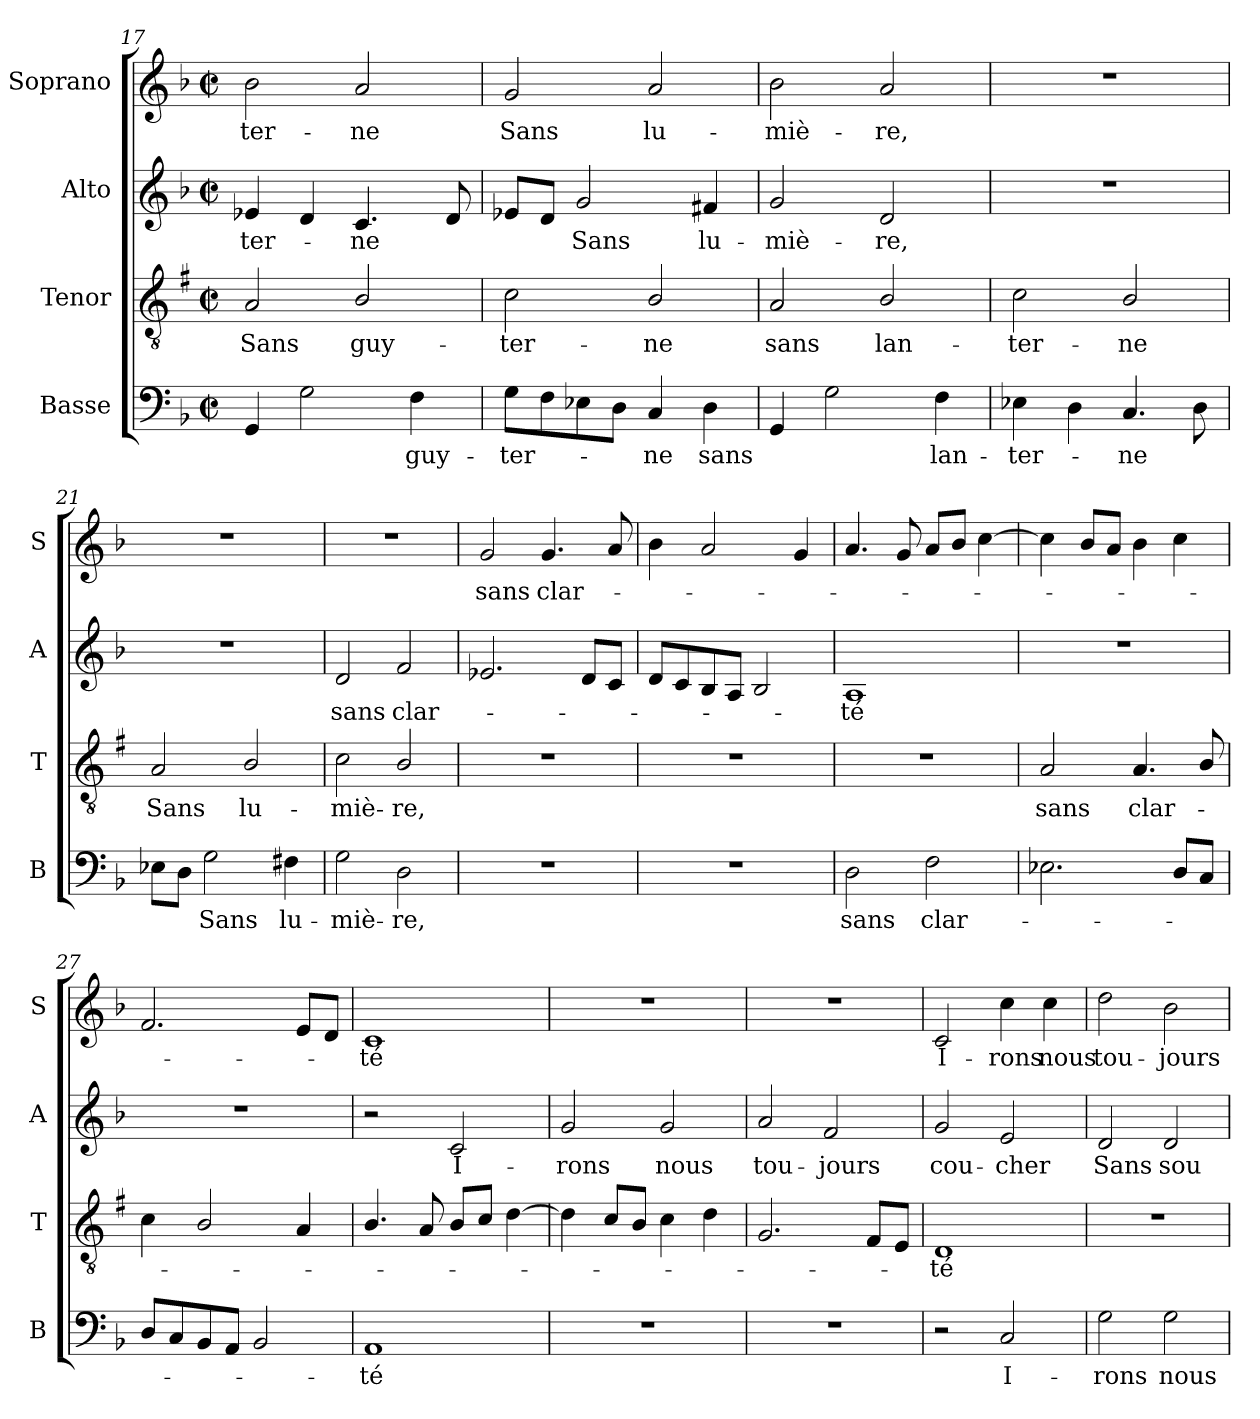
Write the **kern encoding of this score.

**kern	**text	**kern	**text	**kern	**text	**kern	**text
*part4	*part4	*part3	*part3	*part2	*part2	*part1	*part1
*staff4	*staff4	*staff3	*staff3	*staff2	*staff2	*staff1	*staff1
*I"Basse	*	*I"Tenor	*	*I"Alto	*	*I"Soprano	*
*I'B	*	*I'T	*	*I'A	*	*I'S	*
*clefF4	*	*clefGv2	*	*clefG2	*	*clefG2	*
*	*	*ITrd1c2	*	*	*	*	*
*k[b-]	*	*k[b-]	*	*k[b-]	*	*k[b-]	*
*d:	*	*d:	*	*d:	*	*d:	*
*M2/2	*	*M2/2	*	*M2/2	*	*M2/2	*
*met(c|)	*	*met(c|)	*	*met(c|)	*	*met(c|)	*
=17	=17	=17	=17	=17	=17	=17	=17
!	!	!	!LO:LY:b	!	!LO:LY:b	!	!LO:LY:b
4GG/	.	2G/	Sans	4e-X/	-ter-	2b-\	-ter-
2G\	.	.	.	4d/	.	.	.
!	!	!	!LO:LY:b	!	!LO:LY:b	!	!LO:LY:b
.	.	2A/	guy-	4.c/	-ne	2a/	-ne
!	!LO:LY:b	!	!	!	!	!	!
4F\	guy-	.	.	.	.	.	.
.	.	.	.	8d/	.	.	.
=18	=18	=18	=18	=18	=18	=18	=18
!	!LO:LY:b	!	!LO:LY:b	!	!	!	!LO:LY:b
8G\L	-ter-	2B-\	-ter-	8e-X/L	.	2g/	Sans
8F\	.	.	.	8d/J	.	.	.
!	!	!	!	!	!LO:LY:b	!	!
8E-X\	.	.	.	2g/	Sans	.	.
8D\J	.	.	.	.	.	.	.
!	!LO:LY:b	!	!LO:LY:b	!	!	!	!LO:LY:b
4C/	-ne	2A/	-ne	.	.	2a/	lu-
!	!LO:LY:b	!	!	!	!LO:LY:b	!	!
4D\	sans	.	.	4f#X/	lu-	.	.
=19	=19	=19	=19	=19	=19	=19	=19
!	!	!	!LO:LY:b	!	!LO:LY:b	!	!LO:LY:b
4GG/	.	2G/	sans	2g/	-miè-	2b-\	-miè-
2G\	.	.	.	.	.	.	.
!	!	!	!LO:LY:b	!	!LO:LY:b	!	!LO:LY:b
.	.	2A/	lan-	2d/	-re,	2a/	-re,
!	!LO:LY:b	!	!	!	!	!	!
4F\	lan-	.	.	.	.	.	.
=20	=20	=20	=20	=20	=20	=20	=20
!	!LO:LY:b	!	!LO:LY:b	!	!	!	!
4E-X\	-ter-	2B-\	-ter-	1r	.	1r	.
4D\	.	.	.	.	.	.	.
!	!LO:LY:b	!	!LO:LY:b	!	!	!	!
4.C/	-ne	2A/	-ne	.	.	.	.
8D\	.	.	.	.	.	.	.
=21	=21	=21	=21	=21	=21	=21	=21
!	!	!	!LO:LY:b	!	!	!	!
8E-X\L	.	2G/	Sans	1r	.	1r	.
8D\J	.	.	.	.	.	.	.
!	!LO:LY:b	!	!	!	!	!	!
2G\	Sans	.	.	.	.	.	.
!	!	!	!LO:LY:b	!	!	!	!
.	.	2A/	lu-	.	.	.	.
!	!LO:LY:b	!	!	!	!	!	!
4F#X\	lu-	.	.	.	.	.	.
=22	=22	=22	=22	=22	=22	=22	=22
!	!LO:LY:b	!	!LO:LY:b	!	!LO:LY:b	!	!
2G\	-miè-	2B-\	-miè-	2d/	sans	1r	.
!	!LO:LY:b	!	!LO:LY:b	!	!LO:LY:b	!	!
2D\	-re,	2A/	-re,	2f/	clar-	.	.
=23	=23	=23	=23	=23	=23	=23	=23
!	!	!	!	!	!	!	!LO:LY:b
1r	.	1r	.	2.e-X/	.	2g/	sans
!	!	!	!	!	!	!	!LO:LY:b
.	.	.	.	.	.	4.g/	clar-
.	.	.	.	8d/L	.	.	.
.	.	.	.	8c/J	.	8a/	.
!!LO:PB:g=z
=24	=24	=24	=24	=24	=24	=24	=24
1r	.	1r	.	8d/L	.	4b-\	.
.	.	.	.	8c/	.	.	.
.	.	.	.	8B-/	.	2a/	.
.	.	.	.	8A/J	.	.	.
.	.	.	.	2B-/	.	.	.
.	.	.	.	.	.	4g/	.
=25	=25	=25	=25	=25	=25	=25	=25
!	!LO:LY:b	!	!	!	!LO:LY:b	!	!
2D\	sans	1r	.	1A	-té	4.a/	.
.	.	.	.	.	.	8g/	.
!	!LO:LY:b	!	!	!	!	!	!
2F\	clar-	.	.	.	.	8a/L	.
.	.	.	.	.	.	8b-/J	.
.	.	.	.	.	.	[4cc\	.
=26	=26	=26	=26	=26	=26	=26	=26
!	!	!	!LO:LY:b	!	!	!	!
2.E-X\	.	2G/	sans	1r	.	4cc\]	.
.	.	.	.	.	.	8b-/L	.
.	.	.	.	.	.	8a/J	.
!	!	!	!LO:LY:b	!	!	!	!
.	.	4.G/	clar-	.	.	4b-\	.
8D/L	.	.	.	.	.	4cc\	.
8C/J	.	8A/	.	.	.	.	.
=27	=27	=27	=27	=27	=27	=27	=27
8D/L	.	4B-\	.	1r	.	2.f/	.
8C/	.	.	.	.	.	.	.
8BB-/	.	2A/	.	.	.	.	.
8AA/J	.	.	.	.	.	.	.
2BB-/	.	.	.	.	.	.	.
.	.	4G/	.	.	.	8e/L	.
.	.	.	.	.	.	8d/J	.
=28	=28	=28	=28	=28	=28	=28	=28
!	!LO:LY:b	!	!	!	!	!	!LO:LY:b
1AA	-té	4.A/	.	2r	.	1c	-té
.	.	8G/	.	.	.	.	.
!	!	!	!	!	!LO:LY:b	!	!
.	.	8A/L	.	2c/	I-	.	.
.	.	8B-/J	.	.	.	.	.
.	.	[4c\	.	.	.	.	.
=29	=29	=29	=29	=29	=29	=29	=29
!	!	!	!	!	!LO:LY:b	!	!
1r	.	4c\]	.	2g/	-rons	1r	.
.	.	8B-/L	.	.	.	.	.
.	.	8A/J	.	.	.	.	.
!	!	!	!	!	!LO:LY:b	!	!
.	.	4B-\	.	2g/	nous	.	.
.	.	4c\	.	.	.	.	.
=30	=30	=30	=30	=30	=30	=30	=30
!	!	!	!	!	!LO:LY:b	!	!
1r	.	2.F/	.	2a/	tou-	1r	.
!	!	!	!	!	!LO:LY:b	!	!
.	.	.	.	2f/	-jours	.	.
.	.	8E/L	.	.	.	.	.
.	.	8D/J	.	.	.	.	.
=31	=31	=31	=31	=31	=31	=31	=31
!	!	!	!LO:LY:b	!	!LO:LY:b	!	!LO:LY:b
2r	.	1C	-té	2g/	cou-	2c/	I-
!	!LO:LY:b	!	!	!	!LO:LY:b	!	!LO:LY:b
2C/	I-	.	.	2e/	-cher	4cc\	-rons
!	!	!	!	!	!	!	!LO:LY:b
.	.	.	.	.	.	4cc\	nous
!!LO:LB:g=z
=32	=32	=32	=32	=32	=32	=32	=32
!	!LO:LY:b	!	!	!	!LO:LY:b	!	!LO:LY:b
2G\	-rons	1r	.	2d/	Sans	2dd\	tou-
!	!LO:LY:b	!	!	!	!LO:LY:b	!	!LO:LY:b
2G\	nous	.	.	2d/	sou-	2b-\	-jours
=	=	=	=	=	=	=	=
*-	*-	*-	*-	*-	*-	*-	*-
